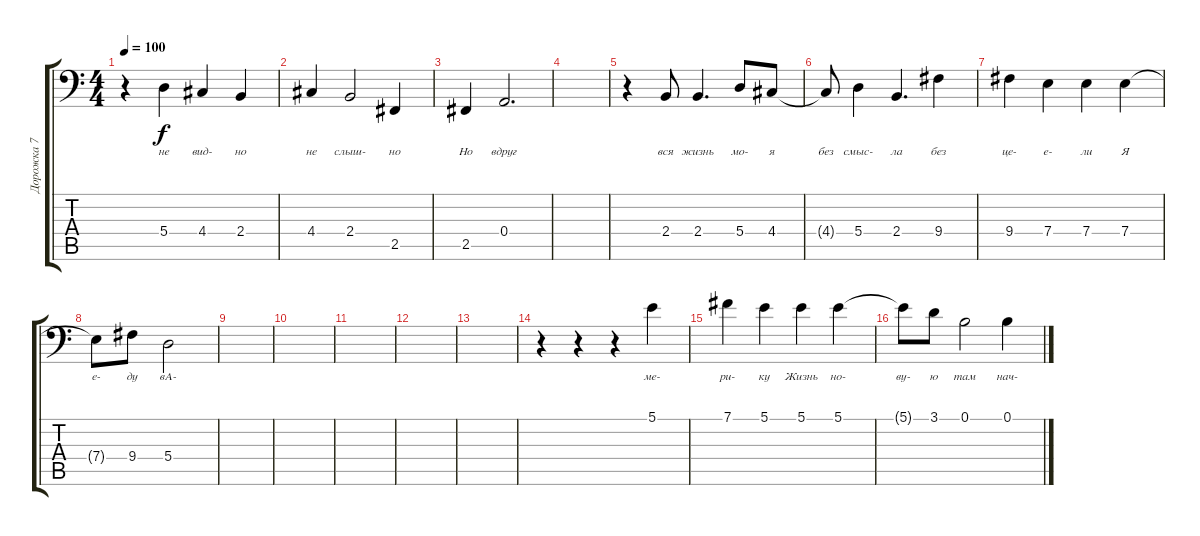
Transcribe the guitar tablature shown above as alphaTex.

\track ("Дорожка 7" "Дорожка 7") {instrument altosax}
\staff {score tabs}
\tuning (B3 Gb3 D3 A2 E2 A1) {hide}
\ts (4 4)
\tempo 100
\clef f4
\ks c
r.4{dy f} 5.4.4{lyrics (0 "не") lyrics (1 "") lyrics (2 "") lyrics (3 "") lyrics (4 "")} 4.4.4{lyrics (0 "вид-") lyrics (1 "") lyrics (2 "") lyrics (3 "") lyrics (4 "")} 2.4.4{lyrics (0 "но") lyrics (1 "") lyrics (2 "") lyrics (3 "") lyrics (4 "")} |
4.4.4{lyrics (0 "не") lyrics (1 "") lyrics (2 "") lyrics (3 "") lyrics (4 "")} 2.4.2{lyrics (0 "слыш-") lyrics (1 "") lyrics (2 "") lyrics (3 "") lyrics (4 "")} 2.5.4{lyrics (0 "но") lyrics (1 "") lyrics (2 "") lyrics (3 "") lyrics (4 "")} |
2.5.4{lyrics (0 "Но") lyrics (1 "") lyrics (2 "") lyrics (3 "") lyrics (4 "")} 0.4.2{d lyrics (0 "вдруг") lyrics (1 "") lyrics (2 "") lyrics (3 "") lyrics (4 "")} |
|
r.4 2.4.8{lyrics (0 "вся") lyrics (1 "") lyrics (2 "") lyrics (3 "") lyrics (4 "")} 2.4.4{d lyrics (0 "жизнь") lyrics (1 "") lyrics (2 "") lyrics (3 "") lyrics (4 "")} 5.4.8{lyrics (0 "мо-") lyrics (1 "") lyrics (2 "") lyrics (3 "") lyrics (4 "")} 4.4.8{lyrics (0 "я") lyrics (1 "") lyrics (2 "") lyrics (3 "") lyrics (4 "")} |
4.4{t}.8{lyrics (0 "без") lyrics (1 "") lyrics (2 "") lyrics (3 "") lyrics (4 "")} 5.4.4{lyrics (0 "смыс-") lyrics (1 "") lyrics (2 "") lyrics (3 "") lyrics (4 "")} 2.4.4{d lyrics (0 "ла") lyrics (1 "") lyrics (2 "") lyrics (3 "") lyrics (4 "")} 9.4.4{lyrics (0 "без") lyrics (1 "") lyrics (2 "") lyrics (3 "") lyrics (4 "")} |
9.4.4{lyrics (0 "це-") lyrics (1 "") lyrics (2 "") lyrics (3 "") lyrics (4 "")} 7.4.4{lyrics (0 "е-") lyrics (1 "") lyrics (2 "") lyrics (3 "") lyrics (4 "")} 7.4.4{lyrics (0 "ли") lyrics (1 "") lyrics (2 "") lyrics (3 "") lyrics (4 "")} 7.4.4{lyrics (0 "Я") lyrics (1 "") lyrics (2 "") lyrics (3 "") lyrics (4 "")} |
7.4{t}.8{lyrics (0 "е-") lyrics (1 "") lyrics (2 "") lyrics (3 "") lyrics (4 "")} 9.4.8{lyrics (0 "ду") lyrics (1 "") lyrics (2 "") lyrics (3 "") lyrics (4 "")} 5.4.2{lyrics (0 "вА-") lyrics (1 "") lyrics (2 "") lyrics (3 "") lyrics (4 "")} |
|
|
|
|
|
r.4 r.4 r.4 5.1.4{lyrics (0 "ме-") lyrics (1 "") lyrics (2 "") lyrics (3 "") lyrics (4 "")} |
7.1.4{lyrics (0 "ри-") lyrics (1 "") lyrics (2 "") lyrics (3 "") lyrics (4 "")} 5.1.4{lyrics (0 "ку") lyrics (1 "") lyrics (2 "") lyrics (3 "") lyrics (4 "")} 5.1.4{lyrics (0 "Жизнь") lyrics (1 "") lyrics (2 "") lyrics (3 "") lyrics (4 "")} 5.1.4{lyrics (0 "но-") lyrics (1 "") lyrics (2 "") lyrics (3 "") lyrics (4 "")} |
5.1{t}.8{lyrics (0 "ву-") lyrics (1 "") lyrics (2 "") lyrics (3 "") lyrics (4 "")} 3.1.8{lyrics (0 "ю") lyrics (1 "") lyrics (2 "") lyrics (3 "") lyrics (4 "")} 0.1.2{lyrics (0 "там") lyrics (1 "") lyrics (2 "") lyrics (3 "") lyrics (4 "")} 0.1.4{lyrics (0 "нач-") lyrics (1 "") lyrics (2 "") lyrics (3 "") lyrics (4 "")}
